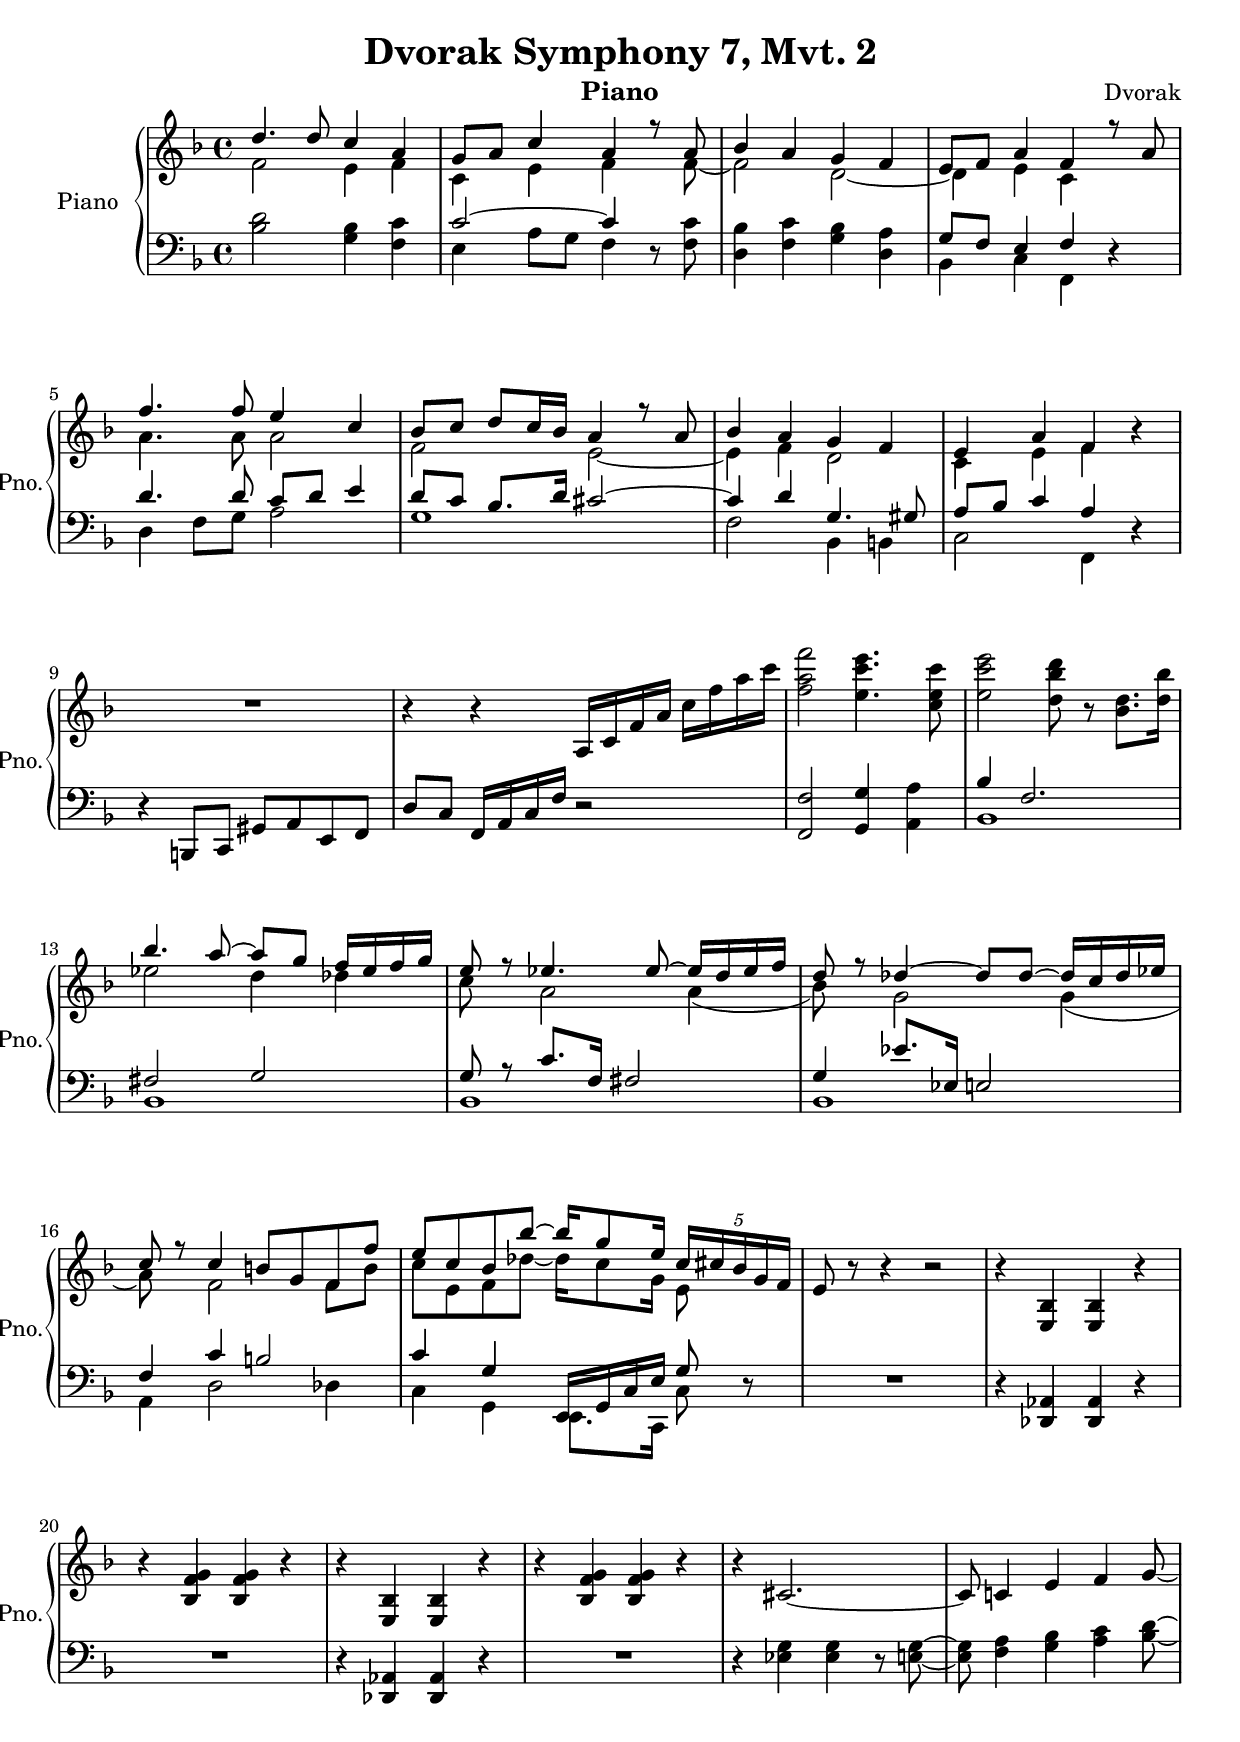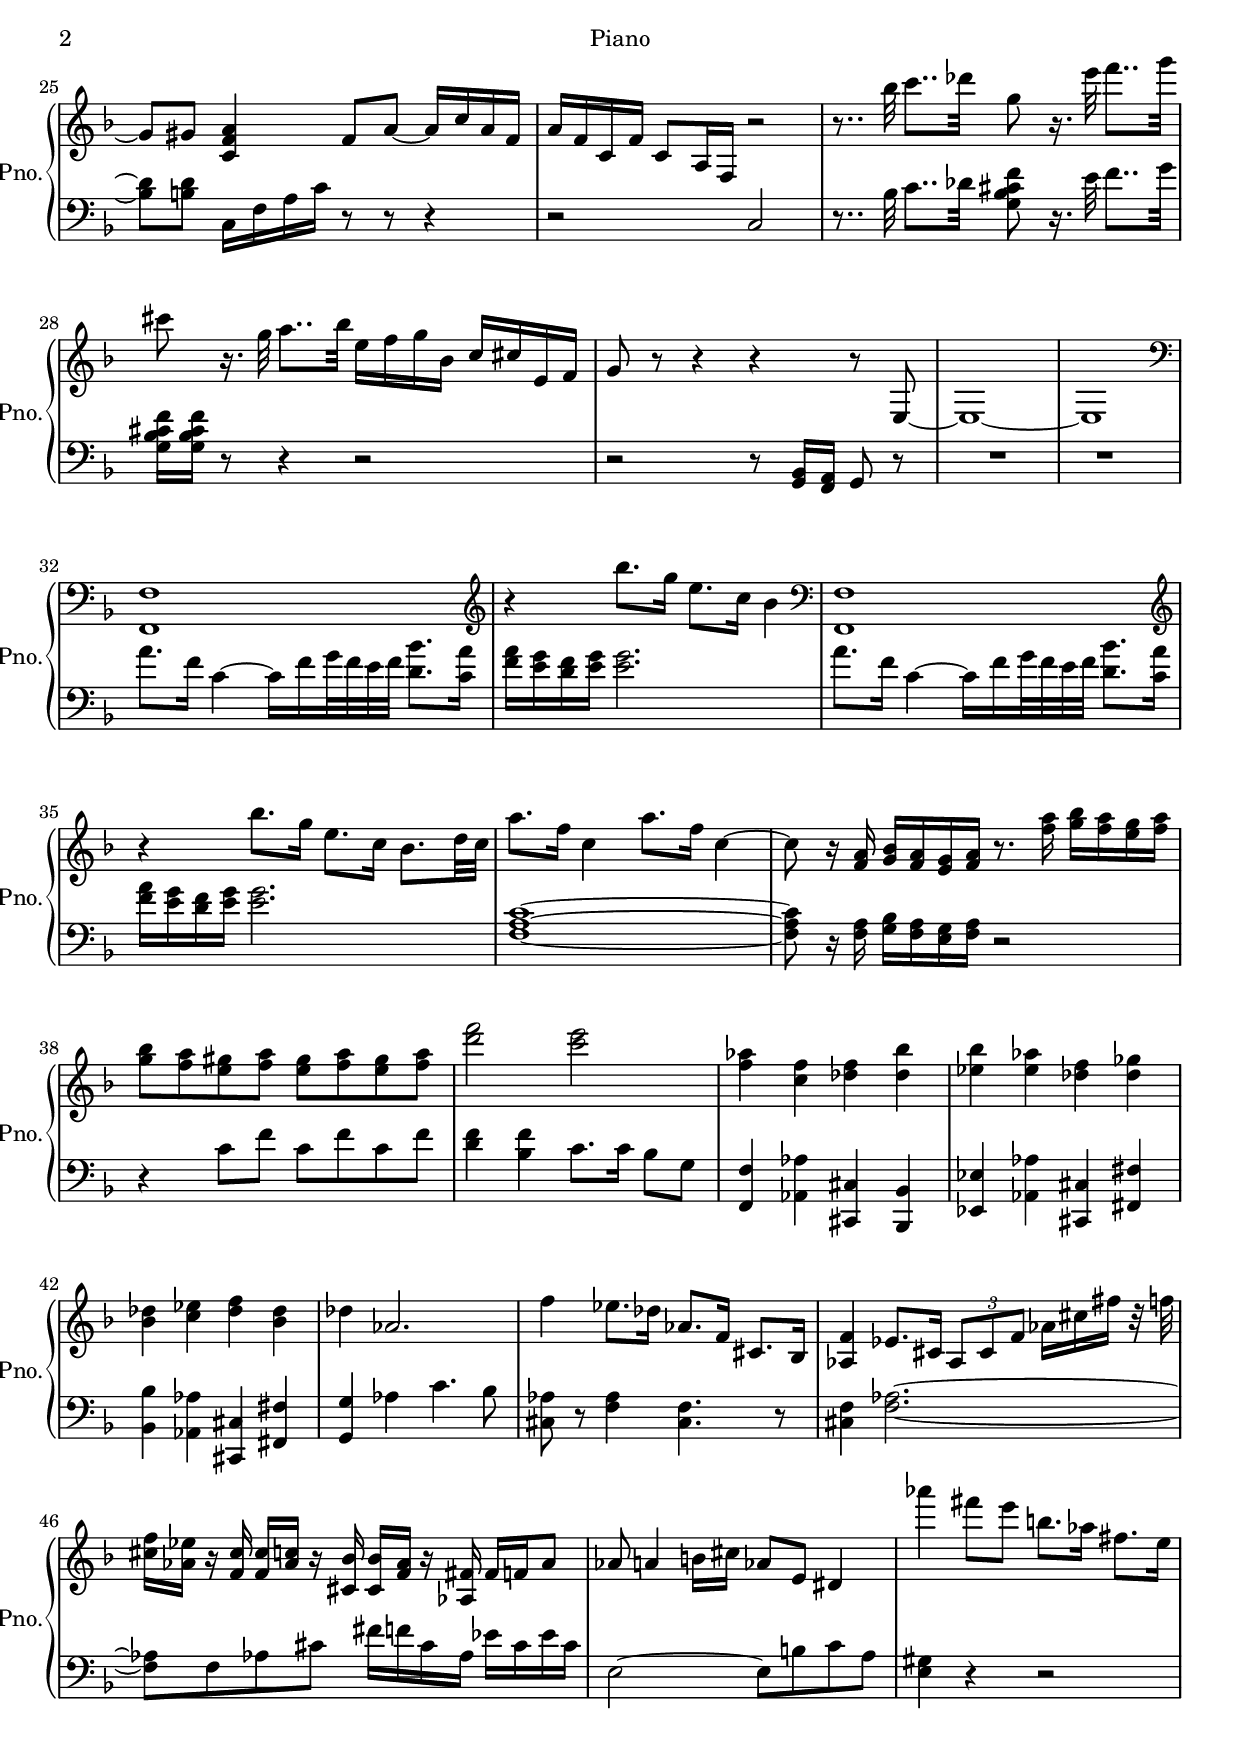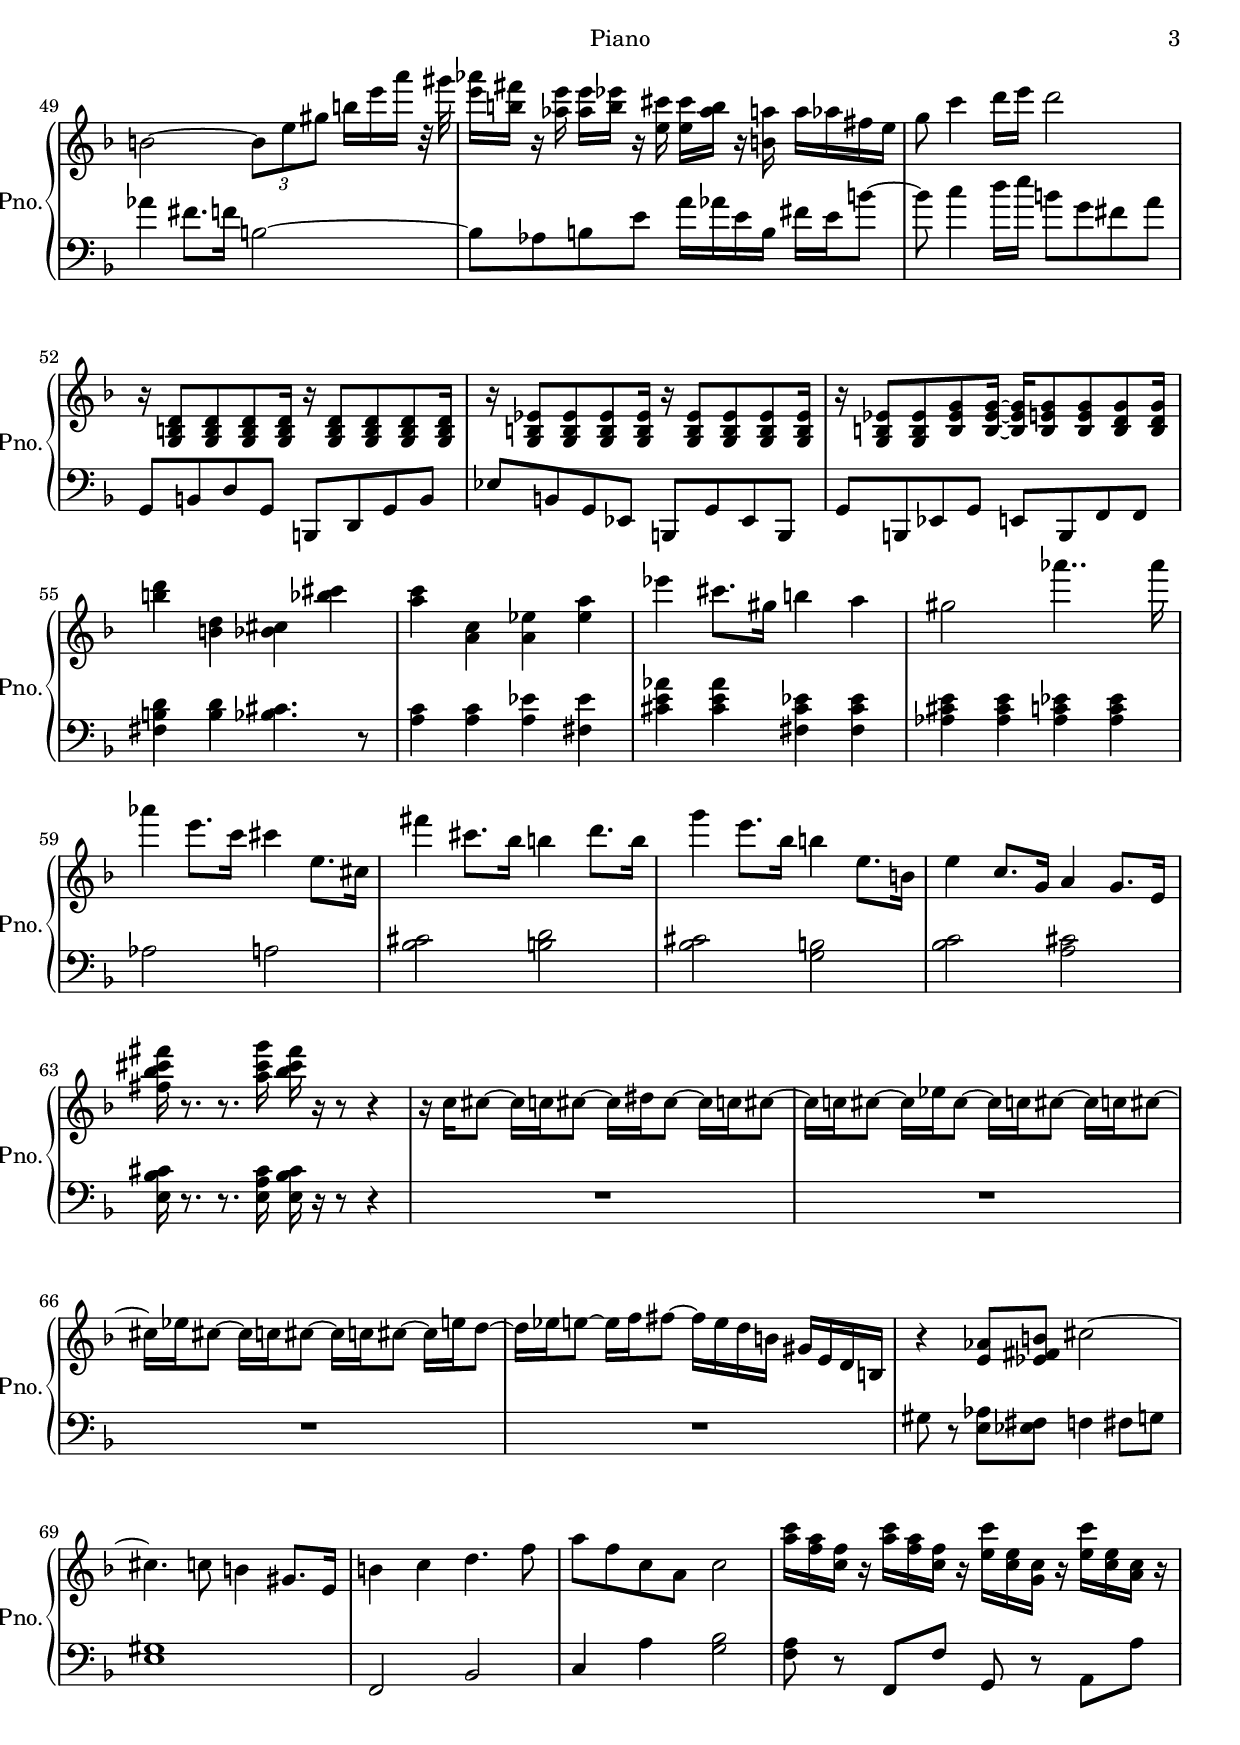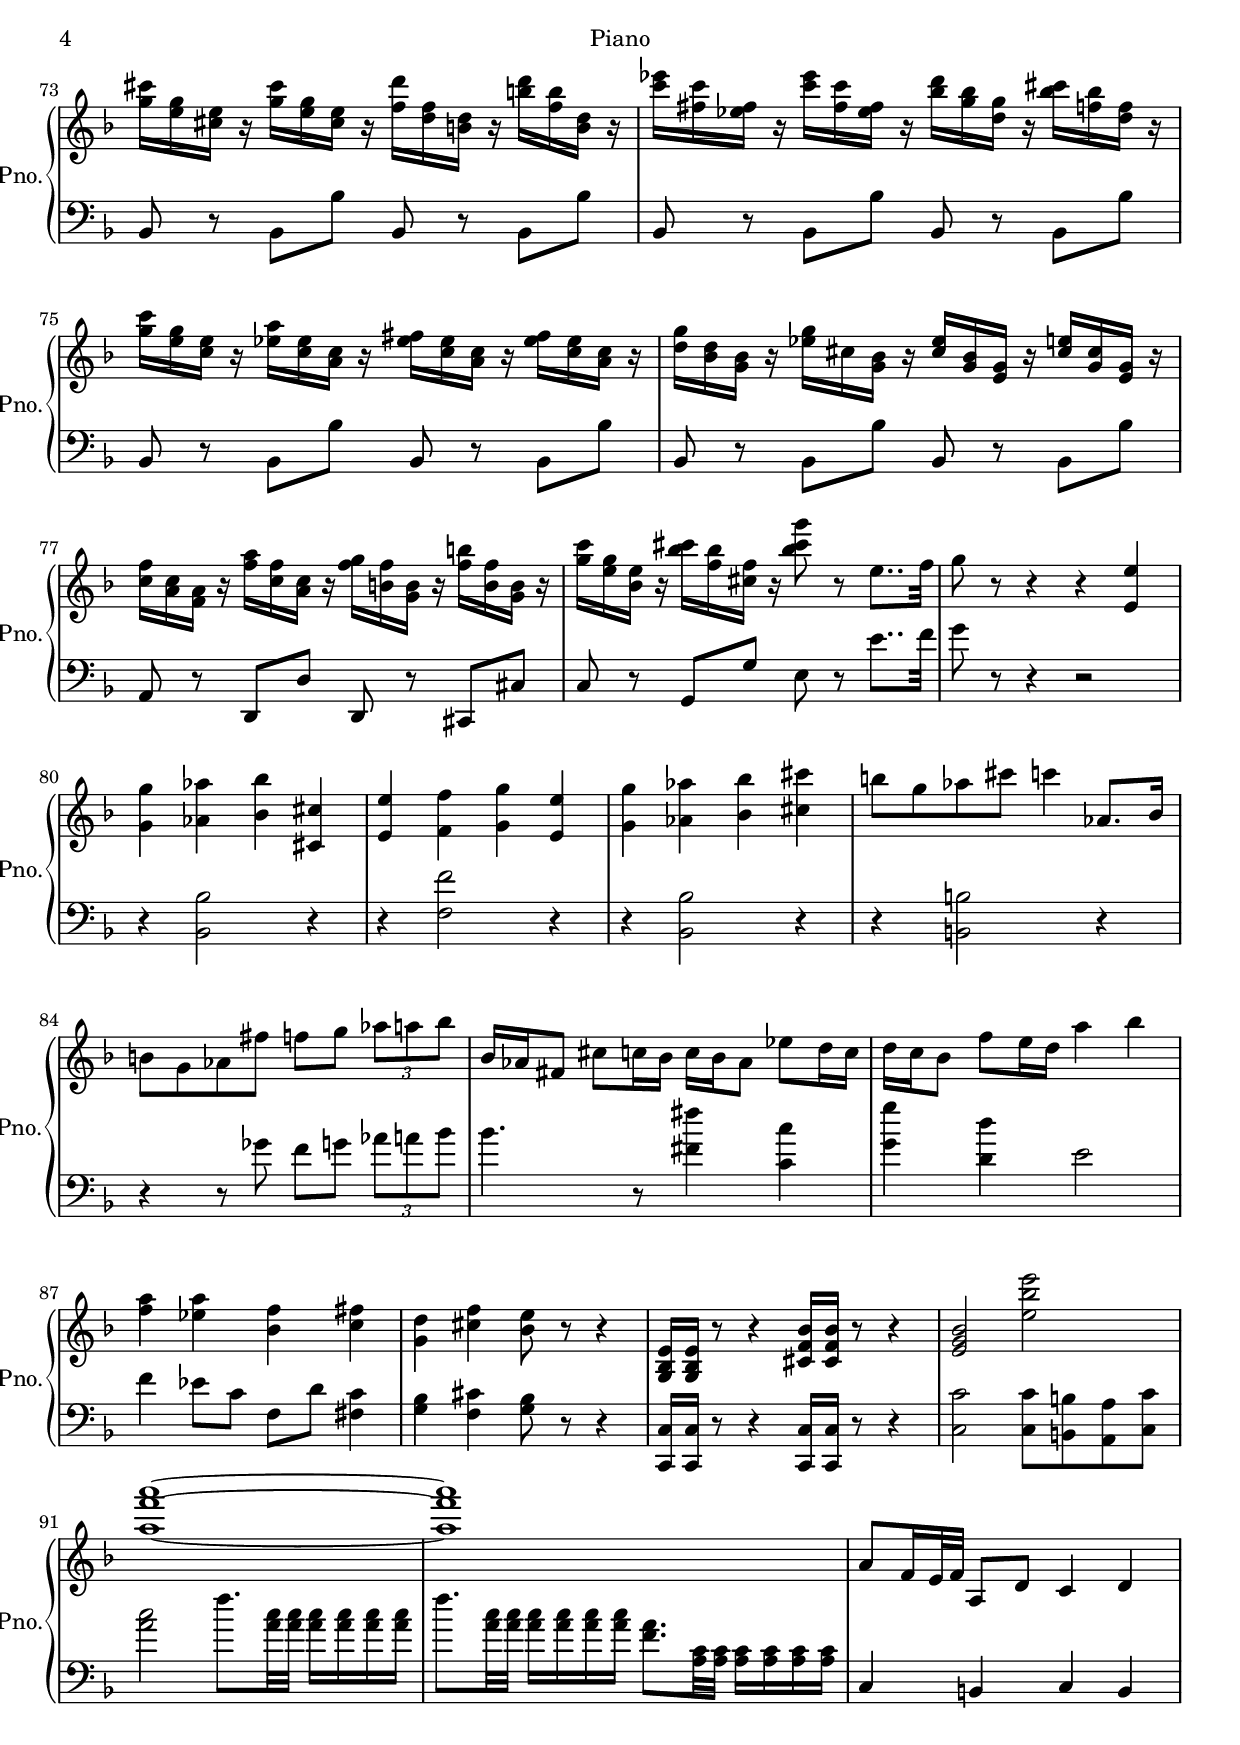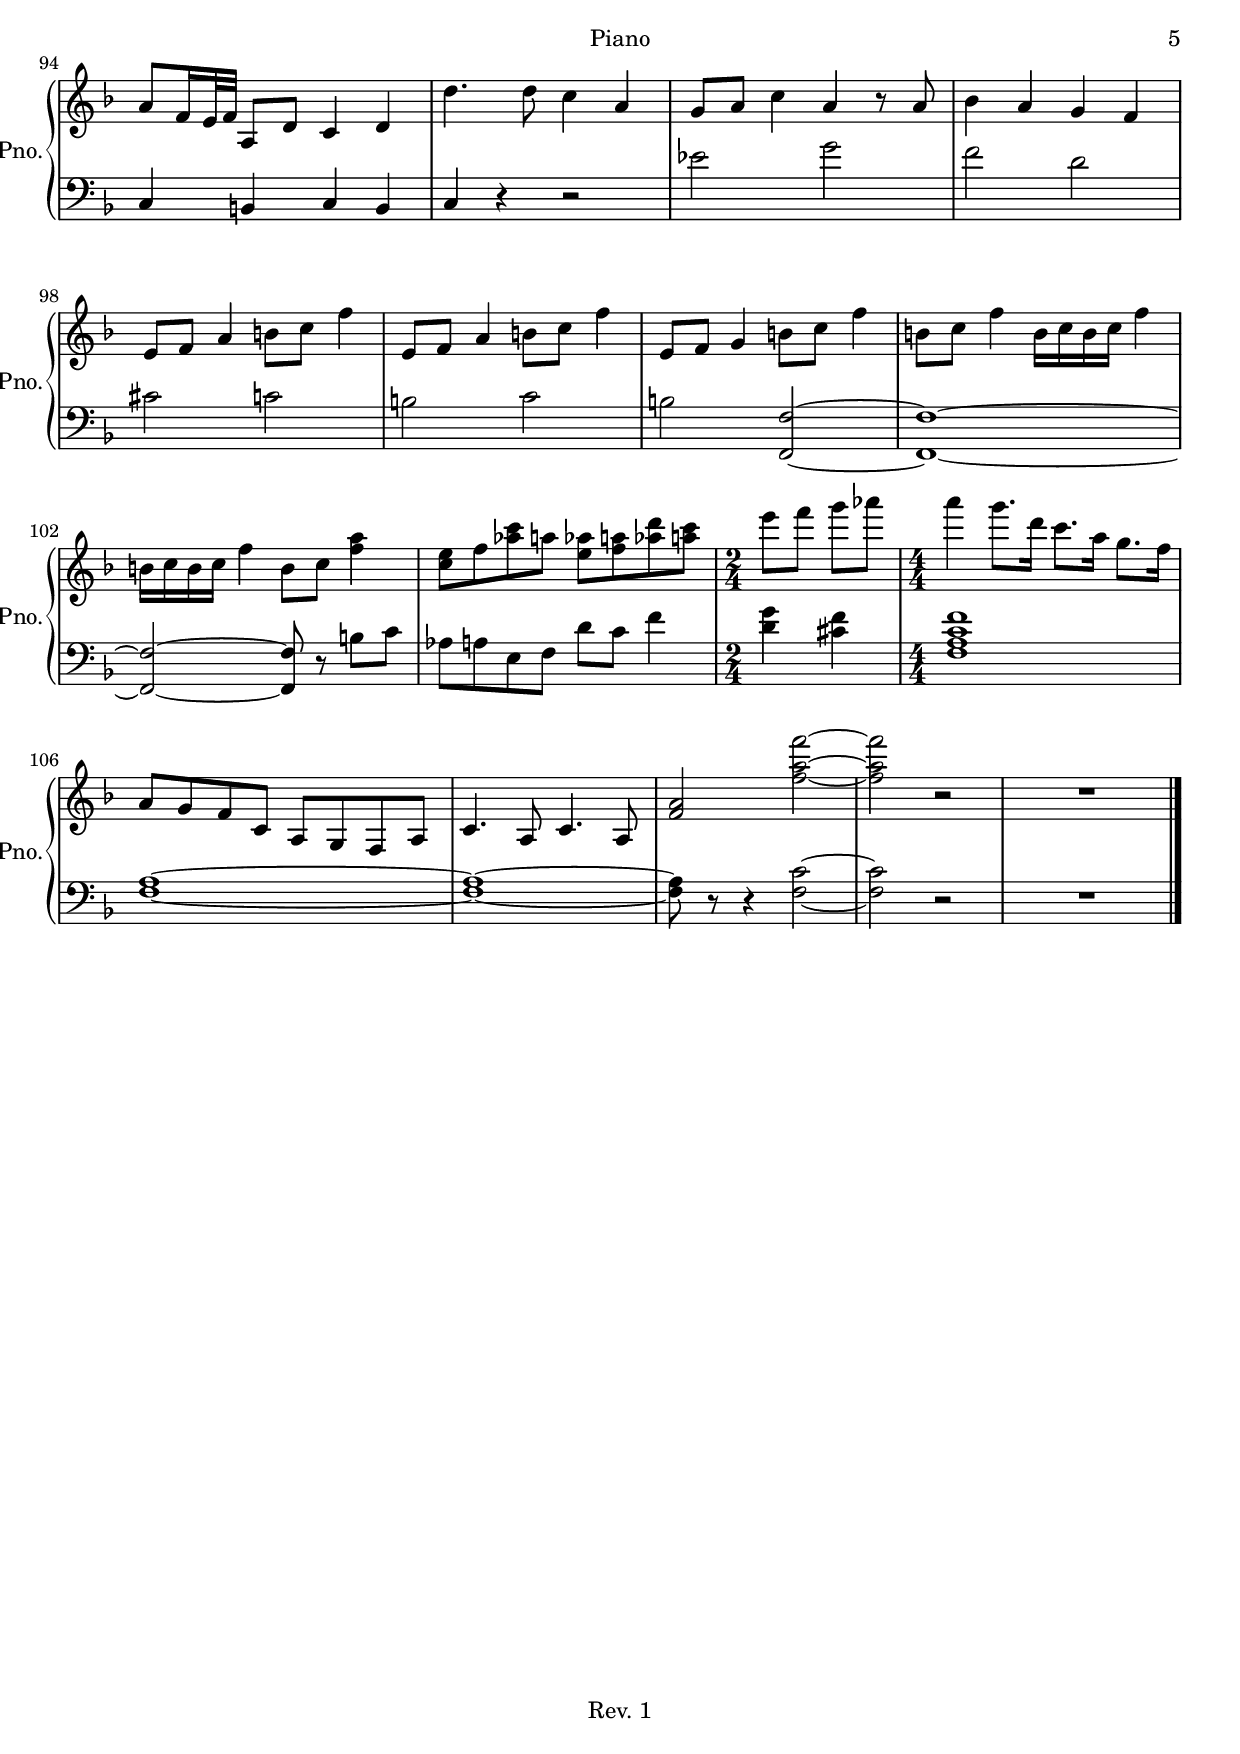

\version "2.18.2"

%%%%%%%%%%%%%%%%%%%%%%%%%%%%%%%%%
%%  Default Settings
%%%%%%%%%%%%%%%%%%%%%%%%%%%%%%%%%
defaultStaff = {
  \compressFullBarRests   % Compress Full measure rests
}

%% Define Layout Defaults
defaultLayout = \layout {
  \context {
    \Staff
    \accidentalStyle piano
  }

  % Move bar numbers over clef as opposed to splitting staff beginning
  \context {
    \Score
    \override BarNumber.font-shape = #'italic
    \override BarNumber.font-size =  -2
    \override BarNumber.padding  = 2.2
    \override BarNumber.self-alignment-X = #left
  }
}


%%%%%%%%%%%%%%%%%%%%%%%%%%%%%%%%%
%%    Markup Scripts
%%%%%%%%%%%%%%%%%%%%%%%%%%%%%%%%%
%% ins - Define instrument headings
#(define-markup-command (ins layout props args) (markup?)
  "List the instruments currently playing"
  (interpret-markup layout props
    (markup #:line
      (#:fontsize -3
        (make-column-markup
          (map (lambda (x) (markup x))
            (string-split args #\space)
          )
        )
      )
    )
  )
)

\header {
  title = "Dvorak Symphony 7, Mvt. 2"
  instrument = "Piano"
  composer = "Dvorak"
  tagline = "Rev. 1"
}


PartPOneVoiceOne =  \relative d'' {
    \clef "treble" \key f \major \time 4/4 | % 1
    << {
        d4. d8 c4 a4 | % 2
    g8 [ a8 ] c4 a4 r8 a8 | % 3
    bes4 a4 g4 f4 | % 4
    e8 [ f8 ] a4 f4 r8 a8 | % 5
    f'4. f8 e4 c4 | % 6
    bes8 [ c8 ] d8 [ c16 bes16 ] a4 r8 a8 | % 7
    bes4 a4 g4 f4 | % 8
    e4 a4 f4 } \\ {
        f2 e4 f | 
        c e f s8 f~ | 
        f2 d~ | 
        d4 e c s4 | 
        a'4. a8 a2 | 
        f2 e~ | 
        e4 f d2 | 
        c4 e f 
        
    } >> r4 | % 9
    R1 | \barNumberCheck #10
    r4 r4 a,16 [ c16 f16 a16 ] c16 [ f16 a16 c16 ] | % 11
    <f, a f'>2 <e c' e>4. <c e c'>8 | % 12
    <e c' e>2 <d bes' d>8 r8 <bes d>8. [ <d bes'>16 ] | % 13
    << {
        bes'4. a8 ~ a8 [ g8 ] f16 [ ees16 f16 g16 ] | % 14
    e8 r8 es4. es8 ~ es16 [ d16 es16 f16 ] | % 15
    d8 r8 des4 ~ des8 [ des8 ~ ] des16 [ c16 des16 es16 ] | % 16
    c8 r8 c4 b8 [ g8 f8 f'8 ] | % 17
    e8 [ c8 bes8 bes'8 ~ ] bes16 [ g8 e16 ] \once \override
    TupletBracket #'stencil = ##f
    \times 4/5  {
        c16 [ cis16 bes16 g16 f16 ] }
    | % 18
    e8  } \\ { 
        ees'2 d4 des | 
        c8 s a2 a4( | 
        bes8) s g2 g4( | 
        a8) s f2 f8 b | 
        c8 e, f des'~ des16 c8 g16 e8 
    } >> r8 r4 r2 | % 19
    r4 <e, bes'>4 <e bes'>4 r4 | \barNumberCheck #20
    r4 <bes' f' g>4 <bes f' g>4 r4 | % 21
    r4 <e, bes'>4 <e bes'>4 r4 | % 22
    r4 <bes' f' g>4 <bes f' g>4 r4 | % 23
    r4 cis2. ~ | % 24
    cis8 c4 e4 f4 g8 ~ | % 25
    g8 [ gis8 ] <c, f a>4 f8 [ a8 ~ ] a16 [ c16 a16 f16 ] | % 26
    a16 [ f16 c16 f16 ] c8 [ a16 f16 ] r2 | % 27
    r8.. bes''32 c8.. [ des32 ] g,8 r16. e'32 f8.. [ g32 ] | % 28
    cis,8 r16. g32 a8.. [ bes32 ] e,16 [ f16 g16 bes,16 ] c16 [ cis16 e,16
    f16 ] | % 29
    g8 r8 r4 r4 r8 e,8 ~ | \barNumberCheck #30
    e1 ~ | % 31
    e1 | % 32
    \clef bass <f, f'>1 | % 33
    \clef treble r4 bes'''8. [ g16 ] e8. [ c16 ] bes4 | % 34
    \clef bass <f,, f'>1 | % 35
    \clef treble r4 bes'''8. [ g16 ] e8. [ c16 ] bes8. [ d32 c32 ] | % 36
    a'8. [ f16 ] c4 a'8. [ f16 ] c4 ~ | % 37
    c8 r16 <f, a>16 <g bes>16 [ <f a>16 <e g>16 <f a>16 ] r8. <f' a>16
    <g bes>16 [ <f a>16 <e g>16 <f a>16 ] | % 38
    <g bes>8 <f a> <e gis> <f a> <e gis> <f a> <e gis> <f a>  
    | % 39
    <d' f>2 <c e>2 | \barNumberCheck #40
    <f, as>4 <c f>4 <des f>4 <des bes'>4 | % 41
    <es bes'>4 <es as>4 <des f>4 <des ges>4 | % 42
    <bes des>4 <c es>4 <des f>4 <bes des>4 | % 43
    des4 as2. | % 44
    f'4 es8. [ des16 ] as8. [ f16 ] cis8. [ bes16 ] | % 45
    <as f'>4 es'8. [ cis16 ] \once \override TupletBracket #'stencil =
    ##f
    \times 2/3  {
        as8 [ cis8 f8 ] }
    as16 [ cis16 fis16 ] r32 f32 | % 46
    <cis f>16 [ <as es'>16 ] r16 <f cis'>16 <f cis'>16 [ <as c>16 ] r16
    <cis, bes'>16 <cis bes'>16 [ <f as>16 ] r16 <as, fis'>16 fis'16 [ f16
    as8 ] | % 47
    as8 a4 b16 [ cis16 ] as8 [ e8 ] dis4 | % 48
    as'''4 fis8 [ e8 ] b8. [ as16 ] fis8. [ e16 ] | % 49
    b2 ~ \once \override TupletBracket #'stencil = ##f
    \times 2/3  {
        b8 [ e8 gis8 ] }
    b16 [ e16 a16 ] r32 gis32 | \barNumberCheck #50
    <e as>16 [ <b fis'>16 ] r16 <as e'>16 <as e'>16 [ <b es>16 ] r16 <e,
        cis'>16 <e cis'>16 [ <as b>16 ] r16 <b, a'>16 a'16 [ as16 fis16
    e16 ] | % 51
    g8 c4 d16 [ e16 ] d2 | % 52
    r16 <g,,, b d>8 [ <g b d>8 <g b d>8 <g b d>16 ] r16 <g b d>8 [ <g b
        d>8 <g b d>8 <g b d>16 ] | % 53
    r16 <g b es>8 [ <g b es>8 <g b es>8 <g b es>16 ] r16 <g b es>8 [ <g
        b es>8 <g b es>8 <g b es>16 ] | % 54
    r16 <g b es>8 [ <g b es>8 <b es g>8 <b es g>16 ~ ] ~ ~ <b es g>16 [
    <b e g>8 <b e g>8 <b d g>8 <b d g>16 ] | % 55
    <b'' d>4 <b, d>4 <bes cis>4 <bes' cis>4 | % 56
    <a c>4 <a, c>4 <a es'>4 <es' a>4 | % 57
    es'4 cis8. [ gis16 ] b4 a4 | % 58
    gis2 as'4.. as16 | % 59
    as4 e8. [ c16 ] cis4 e,8. [ cis16 ] | \barNumberCheck #60
    fis'4 cis8. [ bes16 ] b4 d8. [ b16 ] | % 61
    g'4 e8. [ bes16 ] b4 e,8. [ b16 ] | % 62
    e4 c8. [ g16 ] a4 g8. [ e16 ] | % 63
    <fis' bes cis fis>16 r8. r8. <a cis g'>16 <bes cis fis>16 r16 r8 r4
    | % 64
    r16 c,16 [ cis8 ~ ] cis16 [ c16 cis8 ~ ] cis16 [ dis16 cis8 ~ ] cis16
    [ c16 cis8 ~ ] | % 65
    cis16 [ c16 cis8 ~ ] cis16 [ es16 cis8 ~ ] cis16 [ c16 cis8 ~ ] cis16
    [ c16 cis8 ~ ] | % 66
    cis16 [ es16 cis8 ~ ] cis16 [ c16 cis8 ~ ] cis16 [ c16 cis8 ~ ] cis16
    [ e16 d8 ~ ] | % 67
    d16 [ es16 e8 ~ ] e16 [ f16 fis8 ~ ] fis16 [ e16 d16 b16 ] gis16 [ e16
    d16 b16 ] | % 68
    r4 <e as>8 [ <es fis b>8 ] cis'2 ~ | % 69
    cis4. c8 b4 gis8. [ e16 ] | \barNumberCheck #70
    b'4 c4 d4. f8 | % 71
    a8 [ f8 c8 a8 ] c2 | % 72
    <a' c>16 [ <f a>16 <c f>16 ] r16 <a' c>16 [ <f a>16 <c f>16 ] r16 <e
        c'>16 [ <c e>16 <g c>16 ] r16 <e' c'>16 [ <c e>16 <a c>16 ] r16
    | % 73
    <g' cis>16 [ <e g>16 <cis e>16 ] r16 <g' cis>16 [ <e g>16 <cis e>16
    ] r16 <f d'>16 [ <d f>16 <b d>16 ] r16 <b' d>16 [ <f b>16 <b, d>16 ]
    r16 | % 74
    <c' es>16 [ <fis, c'>16 <es fis>16 ] r16 <c' es>16 [ <fis, c'>16 <es
        fis>16 ] r16 <bes' d>16 [ <g bes>16 <d g>16 ] r16 <bes' cis>16 [
    <f bes>16 <d f>16 ] r16 | % 75
    <g c>16 [ <e g>16 <c e>16 ] r16 <es a>16 [ <c es>16 <a c>16 ] r16
    <es' fis>16 [ <c es>16 <a c>16 ] r16 <es' fis>16 [ <c es>16 <a c>16
    ] r16 | % 76
    <d g>16 [ <bes d>16 <g bes>16 ] r16 <es' g>16 [ cis16 <g bes>16 ] r16
    <cis es>16 [ <g bes>16 <e g>16 ] r16 <cis' e>16 [ <g cis>16 <e g>16
    ] r16 | % 77
    <c' f>16 [ <a c>16 <f a>16 ] r16 <f' a>16 [ <c f>16 <a c>16 ] r16
    <f' g>16 [ <b, f'>16 <g b>16 ] r16 <f' b>16 [ <b, f'>16 <g b>16 ] r16
    | % 78
    <g' c>16 [ <e g>16 <bes e>16 ] r16 <bes' cis>16 [ <f bes>16 <cis f>16
    ] r16 <bes' cis g'>8 r8 e,8.. [ f32 ] | % 79
    g8 r8 r4 r4 <e, e'>4 | \barNumberCheck #80
    <g g'>4 <as as'>4 <bes bes'>4 <cis, cis'>4 | % 81
    <e e'>4 <f f'>4 <g g'>4 <e e'>4 | % 82
    <g g'>4 <as as'>4 <bes bes'>4 <cis cis'>4 | % 83
    b'8 [ g8 as8 cis8 ] c4 as,8. [ bes16 ] | % 84
    b8 [ g8 as8 fis'8 ] f8 [ g8 ] \once \override TupletBracket
    #'stencil = ##f
    \times 2/3  {
        as8 [ a8 bes8 ] }
    | % 85
    bes,16 [ as16 fis8 ] cis'8 [ c16 bes16 ] c16 [ bes16 as8 ] es'8 [ d16
    c16 ] | % 86
    d16 [ c16 bes8 ] f'8 [ e16 d16 ] a'4 bes4 | % 87
    <f a>4 <es a>4 <bes f'>4 <c fis>4 | % 88
    <g d'>4 <cis f>4 <bes e>8 r8 r4 | % 89
    <g, bes e>16 [ <g bes e>16 ] r8 r4 <cis f bes>16 [ <cis f bes>16 ] r8
    r4 | \barNumberCheck #90
    <e g bes>2 <e' bes' e>2 | % 91
    <a f' a>1 ~ ~ ~ | % 92
    <a f' a>1 | % 93
    a,8 [ f16 e32 f32 ] a,8 [ d8 ] c4 d4 | % 94
    a'8 [ f16 e32 f32 ] a,8 [ d8 ] c4 d4 | % 95
    d'4. d8 c4 a4 | % 96
    g8 [ a8 ] c4 a4 r8 a8 | % 97
    bes4 a4 g4 f4 | % 98
    e8 [ f8 ] a4 b8 [ c8 ] f4 | % 99
    e,8 [ f8 ] a4 b8 [ c8 ] f4 | \barNumberCheck #100
    e,8 [ f8 ] g4 b8 [ c8 ] f4 | % 101
    b,8 [ c8 ] f4 b,16 [ c16 b16 c16 ] f4 | % 102
    b,16 [ c16 b16 c16 ] f4 b,8 [ c8 ] <f a>4 | % 103
    <c e>8 [ f8 <as c>8 a8 ] <e as>8 [ <f a>8 <as d>8 <a c>8 ] | % 104
    \time 2/4  e'8 [ f8 ] g8 [ as8 ] | % 105
    \numericTimeSignature\time 4/4  a4 g8. [ d16 ] c8. [ a16 ] g8. [ f16
    ] | % 106
    a,8 [ g8 f8 c8 ] a8 [ g8 f8 a8 ] | % 107
    c4. a8 c4. a8 | % 108
    <f' a>2 <f' a f'>2 ~ ~ ~ | % 109
    <f a f'>2 r2 | \barNumberCheck #110
    R1 \bar "|."
    }


PartPOneVoiceFive =  \relative bes {
    \clef "bass" \key f \major \time 4/4 
    <bes d>2
    <g bes>4 <f c'>4 | % 2
    << {c'2 ~ c4 } \\ {e,4 a8 g f4 } >> r8 <f c'>8 | % 3
    <d bes'>4 <f c'>4 <g bes>4 <d a'>4 | % 4
    << { g8 [ f8 ] e4 f4 } \\ {bes,4 c f, } >> r4 | % 5
    << { d''4. d8 c8 [ d8 ] e4 | % 6
    d8 [ c8 ] bes8. [ d16 ] cis2 ~ | % 7
    cis4 d4 g,4. gis8 | % 8
    a8 [ bes8 ] c4 a4 } \\ {
        d,4 f8 g a2 | 
        g1 | 
        f2 bes,4 b | 
        c2 f,4 
    } >> r4 | % 9
    r4 b,8 [ c8 ] gis'8 [ a8 e8 f8 ] | \barNumberCheck #10
    d'8 [ c8 ] f,16 a c f r2  | % 11
    <f, f'>2 <g g'>4 <a a'>4 | % 12
    << {bes'4 f2. | % 13
    fis2 g2 | % 14
    g8 r8 c8. [ f,16 ] fis2 | % 15
    g4 es'8. [ es,16 ] e2 | % 16
    f4 c'4 b2 | % 17
    c4 g e,16 g c e g8 } \\ { 
        bes,1 | 
        bes | 
        bes | 
        bes | 
        a4 d2 des4 | 
        c4 g e8. c16 c'8  
    } >> r8 | % 18
    R1 | % 19
    r4 <des, aes'>4 <des aes'> r4 | \barNumberCheck #20
    R1 | % 21
    r4 <des aes'>4 <des aes'> r4 | % 22
    R1 | % 23
    r4 <es' g>4 <es g>4 r8 <e g>8 ~ ~ | % 24
    <e g>8 <f a>4 <g bes>4 <a c>4 <bes d>8 ~ ~ | % 25
    <bes d>8 [ <b d>8 ] c,16 [ f16 a16 c16 ] r8 r8 r4 | % 26
    r2 c,2 | % 27
    r8.. bes'32 c8.. [ des32 ] <g, bes cis f>8 r16. e'32 f8.. [ g32 ] | % 28
    <g, bes cis f>16 [ <g bes cis f>16 ] r8 r4 r2 | % 29
    r2 r8 <g, bes>16 [ <f a>16 ] g8 r8 | \barNumberCheck #30
    R1*2 | % 32
    a''8. [ f16 ] c4 ~ c16 [ f16 g32 f32 e32 f32 ] <d bes'>8. [ <c a'>16
    ] | % 33
    <f a>16 [ <e g>16 <d f>16 <e g>16 ] <e g>2. | % 34
    a8. [ f16 ] c4 ~ c16 [ f16 g32 f32 e32 f32 ] <d bes'>8. [ <c a'>16 ]
    | % 35
    <f a>16 [ <e g>16 <d f>16 <e g>16 ] <e g>2. | % 36
    <f, a c>1 ~ ~ ~ | % 37
    <f a c>8 r16 <f a>16 <g bes>16 [ <f a>16 <e g>16 <f a>16 ] r2 | % 38
    r4 c'8 [ f8 ] c8 [ f8 c8 f8 ] | % 39
    <d f>4 <bes f'>4 c8. [ c16 ] bes8 [ g8 ] | \barNumberCheck #40
    <f, f'>4 <as as'>4 <cis, cis'>4 <bes bes'>4 | % 41
    <es es'>4 <as as'>4 <cis, cis'>4 <fis fis'>4 | % 42
    <bes bes'>4 <as as'>4 <cis, cis'>4 <fis fis'>4 | % 43
    <g g'>4 as'4 c4. bes8 | % 44
    <cis, as'>8 r8 <f as>4 <cis f>4. r8 | % 45
    <cis f>4 <f as>2. ~ ~ | % 46
    <f as>8 [ f8 as8 cis8 ] fis16 [ f16 cis16 as16 ] es'16 [ cis16 es16
    cis16 ] | % 47
    e,2 ~ e8 [ b'8 c8 a8 ] | % 48
    <e gis>4 r4 r2 | % 49
    as'4 fis8. [ f16 ] b,2 ~ | \barNumberCheck #50
    b8 [ as8 b8 e8 ] a16 [ as16 e16 b16 ] fis'16 [ e16 b'8 ~ ] | % 51
    b8 c4 d16 [ e16 ] b8 [ g8 fis8 a8 ] | % 52
    g,,8 [ b8 d8 g,8 ] b,8 [ d8 g8 b8 ] | % 53
    es8 [ b8 g8 es8 ] b8 [ g'8 es8 b8 ] | % 54
    g'8 [ b,8 es8 g8 ] e8 [ b8 f'8 f8 ] | % 55
    <fis' b d>4 <b d>4 <bes cis>4. r8 | % 56
    <a c>4 <a c>4 <a es'>4 <fis es'>4 | % 57
    <cis' e as>4 <cis e as>4 <fis, cis' es>4 <fis cis' es>4 | % 58
    <as cis e>4 <as cis e>4 <as c es>4 <as c es>4 | % 59
    as2 a2 | \barNumberCheck #60
    <bes cis>2 <b d>2 | % 61
    <bes cis>2 <g b>2 | % 62
    <bes c>2 <a cis>2 | % 63
    <e bes' cis>16 r8. r8. <e a cis>16 <e bes' cis>16 r16 r8 r4 | % 64
    R1*4 | % 68
    gis8 r8 <e as>8 [ <es fis>8 ] f4 fis8 [ g8 ] | % 69
    <e gis>1 | \barNumberCheck #70
    f,2 bes2 | % 71
    c4 a'4 <g bes>2 | % 72
    <f a>8 r8 f,8 [ f'8 ] g,8 r8 a8 [ a'8 ] | % 73
    bes,8 r8 bes8 [ bes'8 ] bes,8 r8 bes8 [ bes'8 ] | % 74
    bes,8 r8 bes8 [ bes'8 ] bes,8 r8 bes8 [ bes'8 ] | % 75
    bes,8 r8 bes8 [ bes'8 ] bes,8 r8 bes8 [ bes'8 ] | % 76
    bes,8 r8 bes8 [ bes'8 ] bes,8 r8 bes8 [ bes'8 ] | % 77
    a,8 r8 d,8 [ d'8 ] d,8 r8 cis8 [ cis'8 ] | % 78
    c8 r8 g8 [ g'8 ] e8 r8 e'8.. [ f32 ] | % 79
    g8 r8 r4 r2 | \barNumberCheck #80
    r4 <bes,, bes'>2 r4 | % 81
    r4 <f' f'>2 r4 | % 82
    r4 <bes, bes'>2 r4 | % 83
    r4 <b b'>2 r4 | % 84
    r4 r8 ges''8 f8 [ g8 ] \once \override TupletBracket #'stencil = ##f
    \times 2/3  {
        as8 [ a8 bes8 ] }
    | % 85
    bes4. r8 <fis fis'>4 <c c'>4 | % 86
    <g' g'>4 <d d'>4 e2 | % 87
    f4 es8 [ c8 ] f,8 [ d'8 ] <fis, c'>4 | % 88
    <g bes>4 <f cis'>4 <g bes>8 r8 r4 | % 89
    <c,, c'>16 [ <c c'>16 ] r8 r4 <c c'>16 [ <c c'>16 ] r8 r4 |
    \barNumberCheck #90
    <c' c'>2 <c c'>8 [ <b b'>8 <a a'>8 <c c'>8 ] | % 91
    <a'' c>2 f'8. [ <a, c>32 <a c>32 ] <a c>16 [ <a c>16 <a c>16 <a c>16
    ] | % 92
    f'8. [ <a, c>32 <a c>32 ] <a c>16 [ <a c>16 <a c>16 <a c>16 ] <f a>8.
    [ <a, c>32 <a c>32 ] <a c>16 [ <a c>16 <a c>16 <a c>16 ] | % 93
    c,4 b4 c4 b4 | % 94
    c4 b4 c4 b4 | % 95
    c4 r4 r2 | % 96
    es'2 g2 | % 97
    f2 d2 | % 98
    cis2 c2 | % 99
    b2 c2 | \barNumberCheck #100
    b2 <f, f'>2 ~ ~ | % 101
    <f f'>1 ~ ~ | % 102
    <f f'>2 ~ ~ <f f'>8 r8 b'8 [ c8 ] | % 103
    as8 [ a8 e8 f8 ] d'8 [ c8 ] f4 | % 104
    \time 2/4  <d g>4 <cis f>4 | % 105
    \numericTimeSignature\time 4/4  <f, a c f>1 | % 106
    <f a>1 ~ ~ | % 107
    <f a>1 ~ ~ | % 108
    <f a>8 r8 r4 <f c'>2 ~ ~ | % 109
    <f c'>2 r2 | \barNumberCheck #110
    R1 \bar "|."
    }


% The score definition
\score {
    <<
        \new PianoStaff <<
            \set PianoStaff.instrumentName = "Piano"
            \set PianoStaff.shortInstrumentName = "Pno."
            \context Staff = "1" <<
                \context Voice = "PartPOneVoiceOne" { \PartPOneVoiceOne }
                >> \context Staff = "2" <<
                \context Voice = "PartPOneVoiceFive" { \PartPOneVoiceFive }
                >>
            >>

        >>
    \layout {}
    % To create MIDI output, uncomment the following line:
     %\midi {}
    }

